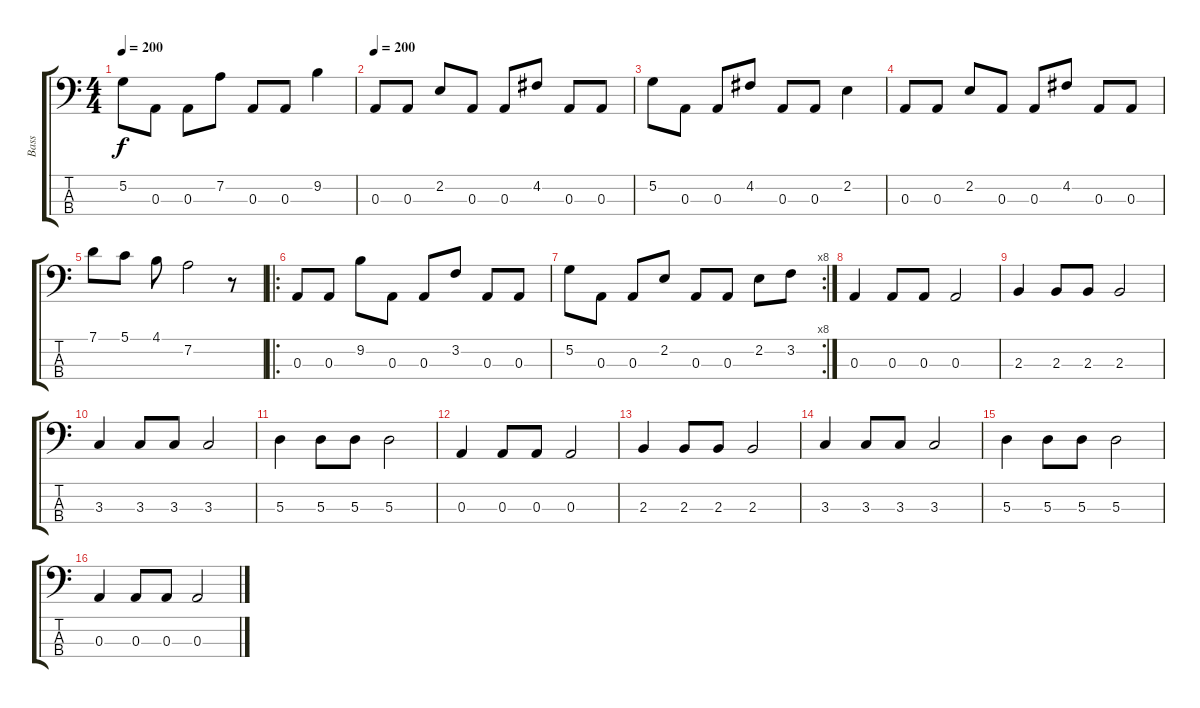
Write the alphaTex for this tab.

\track ("Bass" "Bass") {instrument electricbasspick}
\staff {score tabs}
\tuning (G2 D2 A1 E1) {hide}
\ts (4 4)
\tempo 200
\clef f4
\ks c
5.2.8{dy f} 0.3.8 0.3.8 7.2.8 0.3.8 0.3.8 9.2.4 |
\tempo 200
0.3.8 0.3.8 2.2.8 0.3.8 0.3.8 4.2.8 0.3.8 0.3.8 |
5.2.8 0.3.8 0.3.8 4.2.8 0.3.8 0.3.8 2.2.4 |
0.3.8 0.3.8 2.2.8 0.3.8 0.3.8 4.2.8 0.3.8 0.3.8 |
7.1.8 5.1.8 4.1.8 7.2.2 r.8 |
\ro
0.3.8 0.3.8 9.2.8 0.3.8 0.3.8 3.2.8 0.3.8 0.3.8 |
\rc 8
5.2.8 0.3.8 0.3.8 2.2.8 0.3.8 0.3.8 2.2.8 3.2.8 |
0.3.4 0.3.8 0.3.8 0.3.2 |
2.3.4 2.3.8 2.3.8 2.3.2 |
3.3.4 3.3.8 3.3.8 3.3.2 |
5.3.4 5.3.8 5.3.8 5.3.2 |
0.3.4 0.3.8 0.3.8 0.3.2 |
2.3.4 2.3.8 2.3.8 2.3.2 |
3.3.4 3.3.8 3.3.8 3.3.2 |
5.3.4 5.3.8 5.3.8 5.3.2 |
0.3.4 0.3.8 0.3.8 0.3.2
